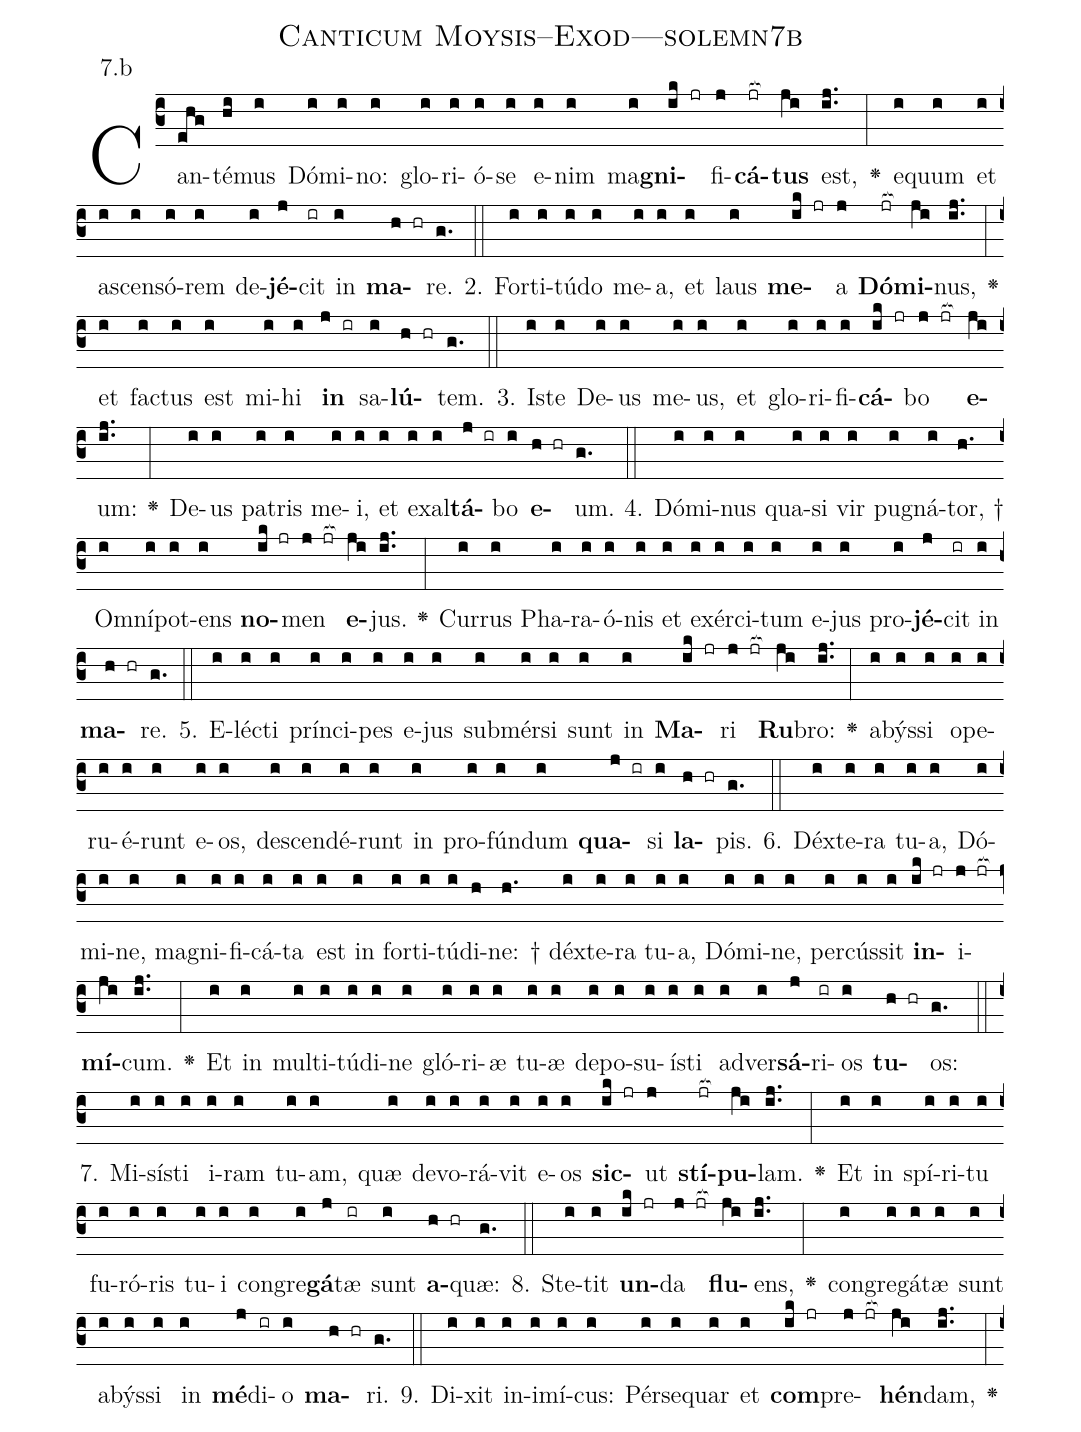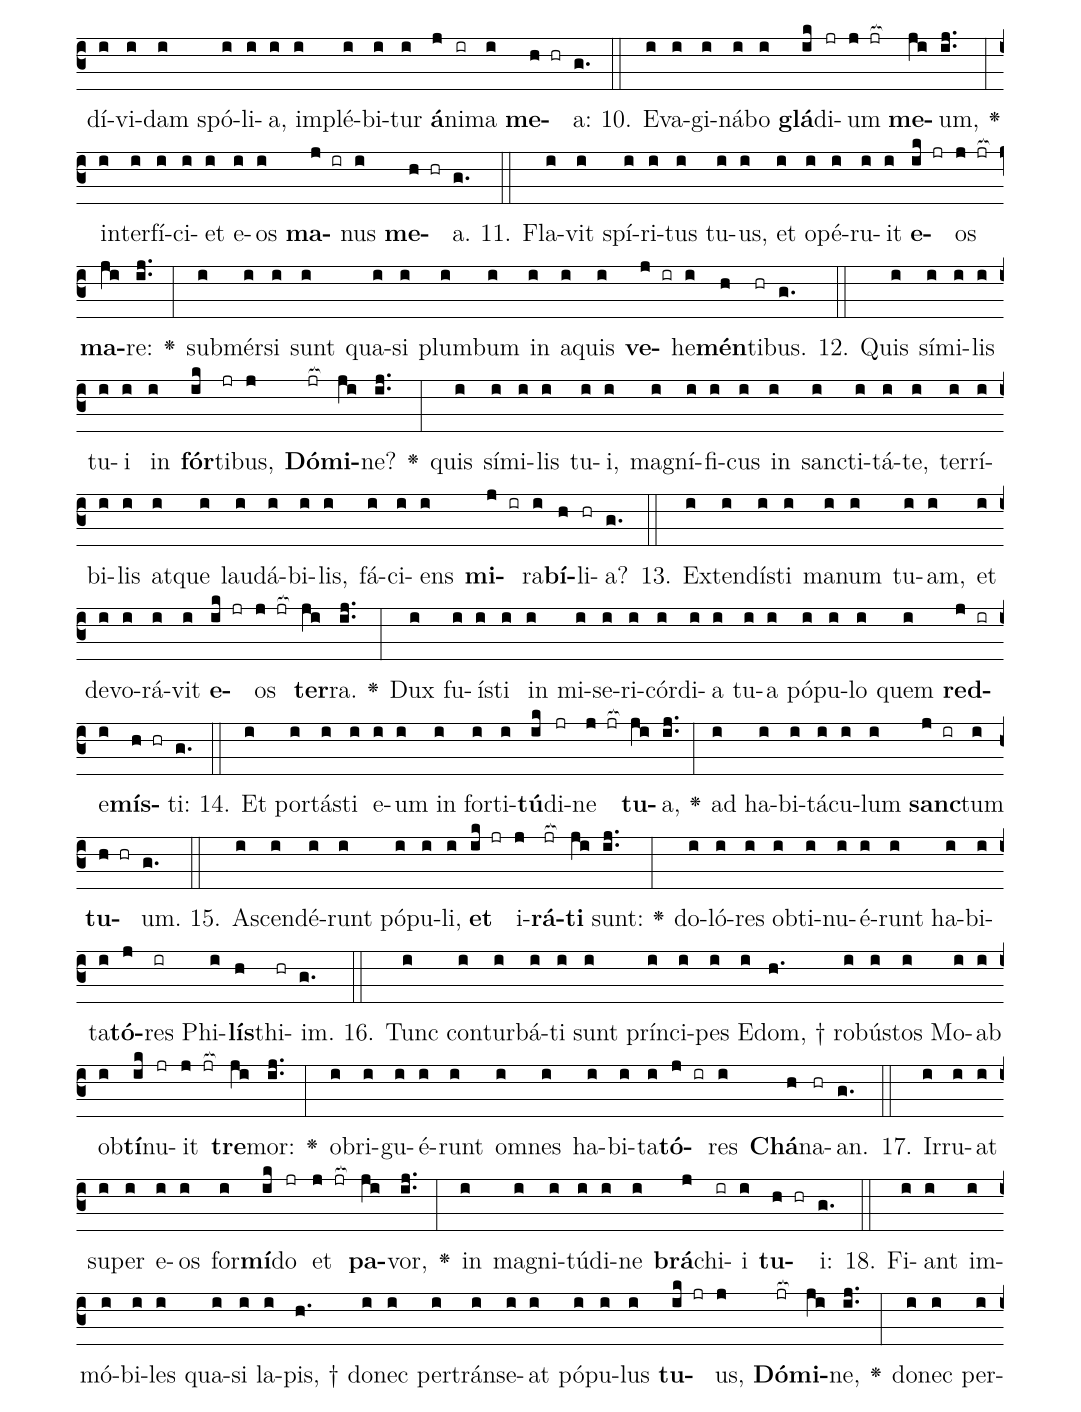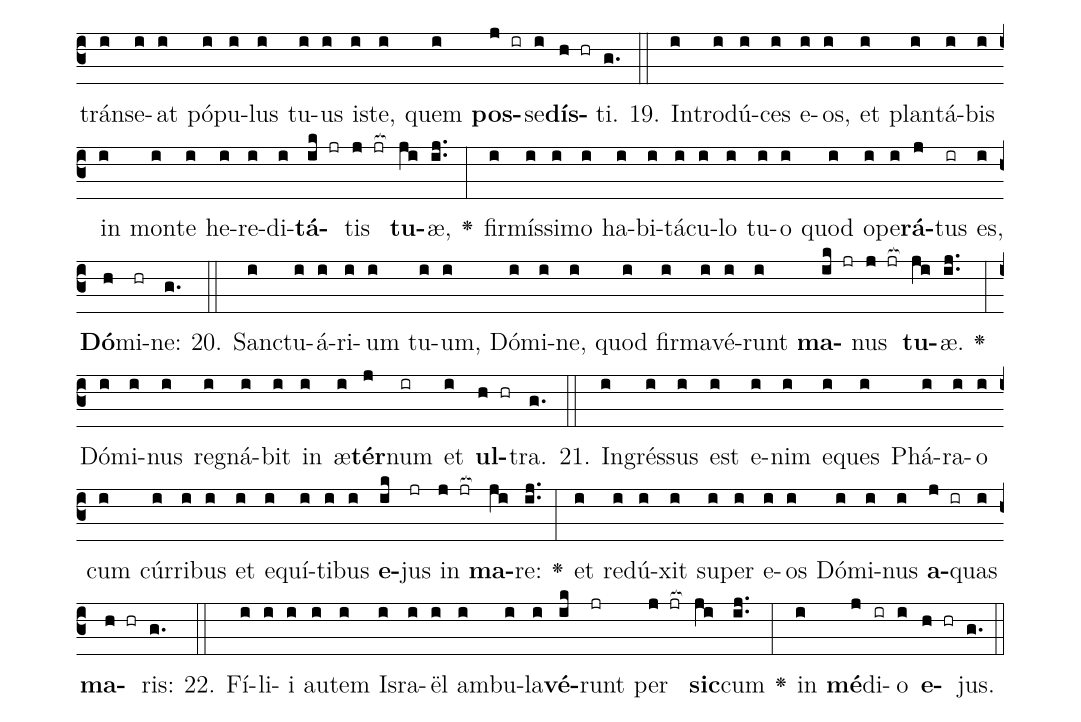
name: Canticum Moysis--Exod---solemn7b;
annotation: 7.b;
%%
(c3)Can(ehg)té(hi)mus(i) Dó(i)mi(i)no:(i) glo(i)ri(i)ó(i)se(i) e(i)nim(i) ma(i)<b>gni</b>(ik jr)fi(j)<b>cá</b>(jr[ocb:1{])<b>tus</b>(ji[ocb:0}]) est,(ij..) <v>\greheightstar</v>(:) e(i)quum(i) et(i) a(i)scen(i)só(i)rem(i) de(i)<b>jé</b>(j)cit(ir) in(i) <b>ma</b>(h hr)re.(g.) (::)
2. For(i)ti(i)tú(i)do(i) me(i)a,(i) et(i) laus(i) <b>me</b>(ik jr)a(j) <b>Dó</b>(jr[ocb:1{])<b>mi</b>(ji[ocb:0}])nus,(ij..) <v>\greheightstar</v>(:) et(i) fac(i)tus(i) est(i) mi(i)hi(i) <b>in</b>(j ir) sa(i)<b>lú</b>(h hr)tem.(g.) (::)
3. Is(i)te(i) De(i)us(i) me(i)us,(i) et(i) glo(i)ri(i)fi(i)<b>cá</b>(ik jr)bo(j jr[ocb:1{]) <b>e</b>(ji[ocb:0}])um:(ij..) <v>\greheightstar</v>(:) De(i)us(i) pa(i)tris(i) me(i)i,(i) et(i) ex(i)al(i)<b>tá</b>(j ir)bo(i) <b>e</b>(h hr)um.(g.) (::)
4. Dó(i)mi(i)nus(i) qua(i)si(i) vir(i) pu(i)gná(i)tor, †(h.) Om(i)ní(i)pot(i)ens(i) <b>no</b>(ik jr)men(j jr[ocb:1{]) <b>e</b>(ji[ocb:0}])jus.(ij..) <v>\greheightstar</v>(:) Cur(i)rus(i) Pha(i)ra(i)ó(i)nis(i) et(i) ex(i)ér(i)ci(i)tum(i) e(i)jus(i) pro(i)<b>jé</b>(j)cit(ir) in(i) <b>ma</b>(h hr)re.(g.) (::)
5. E(i)léc(i)ti(i) prín(i)ci(i)pes(i) e(i)jus(i) sub(i)mér(i)si(i) sunt(i) in(i) <b>Ma</b>(ik jr)ri(j jr[ocb:1{]) <b>Ru</b>(ji[ocb:0}])bro:(ij..) <v>\greheightstar</v>(:) a(i)býs(i)si(i) o(i)pe(i)ru(i)é(i)runt(i) e(i)os,(i) de(i)scen(i)dé(i)runt(i) in(i) pro(i)fún(i)dum(i) <b>qua</b>(j ir)si(i) <b>la</b>(h hr)pis.(g.) (::)
6. Déx(i)te(i)ra(i) tu(i)a,(i) Dó(i)mi(i)ne,(i) ma(i)gni(i)fi(i)cá(i)ta(i) est(i) in(i) for(i)ti(i)tú(i)di(h)ne: †(h.) déx(i)te(i)ra(i) tu(i)a,(i) Dó(i)mi(i)ne,(i) per(i)cús(i)sit(i) <b>in</b>(ik jr)i(j jr[ocb:1{])<b>mí</b>(ji[ocb:0}])cum.(ij..) <v>\greheightstar</v>(:) Et(i) in(i) mul(i)ti(i)tú(i)di(i)ne(i) gló(i)ri(i)æ(i) tu(i)æ(i) de(i)po(i)su(i)ís(i)ti(i) ad(i)ver(i)<b>sá</b>(j)ri(ir)os(i) <b>tu</b>(h hr)os:(g.) (::)
7. Mi(i)sís(i)ti(i) i(i)ram(i) tu(i)am,(i) quæ(i) de(i)vo(i)rá(i)vit(i) e(i)os(i) <b>sic</b>(ik jr)ut(j) <b>stí</b>(jr[ocb:1{])<b>pu</b>(ji[ocb:0}])lam.(ij..) <v>\greheightstar</v>(:) Et(i) in(i) spí(i)ri(i)tu(i) fu(i)ró(i)ris(i) tu(i)i(i) con(i)gre(i)<b>gá</b>(j)tæ(ir) sunt(i) <b>a</b>(h hr)quæ:(g.) (::)
8. Ste(i)tit(i) <b>un</b>(ik jr)da(j jr[ocb:1{]) <b>flu</b>(ji[ocb:0}])ens,(ij..) <v>\greheightstar</v>(:) con(i)gre(i)gá(i)tæ(i) sunt(i) a(i)býs(i)si(i) in(i) <b>mé</b>(j)di(ir)o(i) <b>ma</b>(h hr)ri.(g.) (::)
9. Di(i)xit(i) in(i)i(i)mí(i)cus:(i) Pér(i)se(i)quar(i) et(i) <b>com</b>(ik jr)pre(j jr[ocb:1{])<b>hén</b>(ji[ocb:0}])dam,(ij..) <v>\greheightstar</v>(:) dí(i)vi(i)dam(i) spó(i)li(i)a,(i) im(i)plé(i)bi(i)tur(i) <b>á</b>(j)ni(ir)ma(i) <b>me</b>(h hr)a:(g.) (::)
10. E(i)va(i)gi(i)ná(i)bo(i) <b>glá</b>(ik)di(jr)um(j jr[ocb:1{]) <b>me</b>(ji[ocb:0}])um,(ij..) <v>\greheightstar</v>(:) in(i)ter(i)fí(i)ci(i)et(i) e(i)os(i) <b>ma</b>(j ir)nus(i) <b>me</b>(h hr)a.(g.) (::)
11. Fla(i)vit(i) spí(i)ri(i)tus(i) tu(i)us,(i) et(i) o(i)pé(i)ru(i)it(i) <b>e</b>(ik jr)os(j jr[ocb:1{]) <b>ma</b>(ji[ocb:0}])re:(ij..) <v>\greheightstar</v>(:) sub(i)mér(i)si(i) sunt(i) qua(i)si(i) plum(i)bum(i) in(i) a(i)quis(i) <b>ve</b>(j ir)he(i)<b>mén</b>(h)ti(hr)bus.(g.) (::)
12. Quis(i) sí(i)mi(i)lis(i) tu(i)i(i) in(i) <b>fór</b>(ik)ti(jr)bus,(j) <b>Dó</b>(jr[ocb:1{])<b>mi</b>(ji[ocb:0}])ne?(ij..) <v>\greheightstar</v>(:) quis(i) sí(i)mi(i)lis(i) tu(i)i,(i) ma(i)gní(i)fi(i)cus(i) in(i) sanc(i)ti(i)tá(i)te,(i) ter(i)rí(i)bi(i)lis(i) at(i)que(i) lau(i)dá(i)bi(i)lis,(i) fá(i)ci(i)ens(i) <b>mi</b>(j ir)ra(i)<b>bí</b>(h)li(hr)a?(g.) (::)
13. Ex(i)ten(i)dís(i)ti(i) ma(i)num(i) tu(i)am,(i) et(i) de(i)vo(i)rá(i)vit(i) <b>e</b>(ik jr)os(j jr[ocb:1{]) <b>ter</b>(ji[ocb:0}])ra.(ij..) <v>\greheightstar</v>(:) Dux(i) fu(i)ís(i)ti(i) in(i) mi(i)se(i)ri(i)cór(i)di(i)a(i) tu(i)a(i) pó(i)pu(i)lo(i) quem(i) <b>red</b>(j ir)e(i)<b>mís</b>(h hr)ti:(g.) (::)
14. Et(i) por(i)tás(i)ti(i) e(i)um(i) in(i) for(i)ti(i)<b>tú</b>(ik)di(jr)ne(j jr[ocb:1{]) <b>tu</b>(ji[ocb:0}])a,(ij..) <v>\greheightstar</v>(:) ad(i) ha(i)bi(i)tá(i)cu(i)lum(i) <b>sanc</b>(j ir)tum(i) <b>tu</b>(h hr)um.(g.) (::)
15. A(i)scen(i)dé(i)runt(i) pó(i)pu(i)li,(i) <b>et</b>(ik jr) i(j)<b>rá</b>(jr[ocb:1{])<b>ti</b>(ji[ocb:0}]) sunt:(ij..) <v>\greheightstar</v>(:) do(i)ló(i)res(i) ob(i)ti(i)nu(i)é(i)runt(i) ha(i)bi(i)ta(i)<b>tó</b>(j)res(ir) Phi(i)<b>lís</b>(h)thi(hr)im.(g.) (::)
16. Tunc(i) con(i)tur(i)bá(i)ti(i) sunt(i) prín(i)ci(i)pes(i) E(i)dom, †(h.) ro(i)bús(i)tos(i) Mo(i)ab(i) ob(i)<b>tí</b>(ik)nu(jr)it(j jr[ocb:1{]) <b>tre</b>(ji[ocb:0}])mor:(ij..) <v>\greheightstar</v>(:) ob(i)ri(i)gu(i)é(i)runt(i) om(i)nes(i) ha(i)bi(i)ta(i)<b>tó</b>(j ir)res(i) <b>Chá</b>(h)na(hr)an.(g.) (::)
17. Ir(i)ru(i)at(i) su(i)per(i) e(i)os(i) for(i)<b>mí</b>(ik)do(jr) et(j jr[ocb:1{]) <b>pa</b>(ji[ocb:0}])vor,(ij..) <v>\greheightstar</v>(:) in(i) ma(i)gni(i)tú(i)di(i)ne(i) <b>brá</b>(j)chi(ir)i(i) <b>tu</b>(h hr)i:(g.) (::)
18. Fi(i)ant(i) im(i)mó(i)bi(i)les(i) qua(i)si(i) la(i)pis, †(h.) do(i)nec(i) per(i)tráns(i)e(i)at(i) pó(i)pu(i)lus(i) <b>tu</b>(ik jr)us,(j) <b>Dó</b>(jr[ocb:1{])<b>mi</b>(ji[ocb:0}])ne,(ij..) <v>\greheightstar</v>(:) do(i)nec(i) per(i)tráns(i)e(i)at(i) pó(i)pu(i)lus(i) tu(i)us(i) is(i)te,(i) quem(i) <b>pos</b>(j ir)se(i)<b>dís</b>(h hr)ti.(g.) (::)
19. In(i)tro(i)dú(i)ces(i) e(i)os,(i) et(i) plan(i)tá(i)bis(i) in(i) mon(i)te(i) he(i)re(i)di(i)<b>tá</b>(ik jr)tis(j jr[ocb:1{]) <b>tu</b>(ji[ocb:0}])æ,(ij..) <v>\greheightstar</v>(:) fir(i)mís(i)si(i)mo(i) ha(i)bi(i)tá(i)cu(i)lo(i) tu(i)o(i) quod(i) o(i)pe(i)<b>rá</b>(j)tus(ir) es,(i) <b>Dó</b>(h)mi(hr)ne:(g.) (::)
20. Sanc(i)tu(i)á(i)ri(i)um(i) tu(i)um,(i) Dó(i)mi(i)ne,(i) quod(i) fir(i)ma(i)vé(i)runt(i) <b>ma</b>(ik jr)nus(j jr[ocb:1{]) <b>tu</b>(ji[ocb:0}])æ.(ij..) <v>\greheightstar</v>(:) Dó(i)mi(i)nus(i) re(i)gná(i)bit(i) in(i) æ(i)<b>tér</b>(j)num(ir) et(i) <b>ul</b>(h hr)tra.(g.) (::)
21. In(i)grés(i)sus(i) est(i) e(i)nim(i) e(i)ques(i) Phá(i)ra(i)o(i) cum(i) cúr(i)ri(i)bus(i) et(i) e(i)quí(i)ti(i)bus(i) <b>e</b>(ik)jus(jr) in(j jr[ocb:1{]) <b>ma</b>(ji[ocb:0}])re:(ij..) <v>\greheightstar</v>(:) et(i) re(i)dú(i)xit(i) su(i)per(i) e(i)os(i) Dó(i)mi(i)nus(i) <b>a</b>(j ir)quas(i) <b>ma</b>(h hr)ris:(g.) (::)
22. Fí(i)li(i)i(i) au(i)tem(i) Is(i)ra(i)ël(i) am(i)bu(i)la(i)<b>vé</b>(ik)runt(jr) per(j jr[ocb:1{]) <b>sic</b>(ji[ocb:0}])cum(ij..) <v>\greheightstar</v>(:) in(i) <b>mé</b>(j)di(ir)o(i) <b>e</b>(h hr)jus.(g.) (::)
